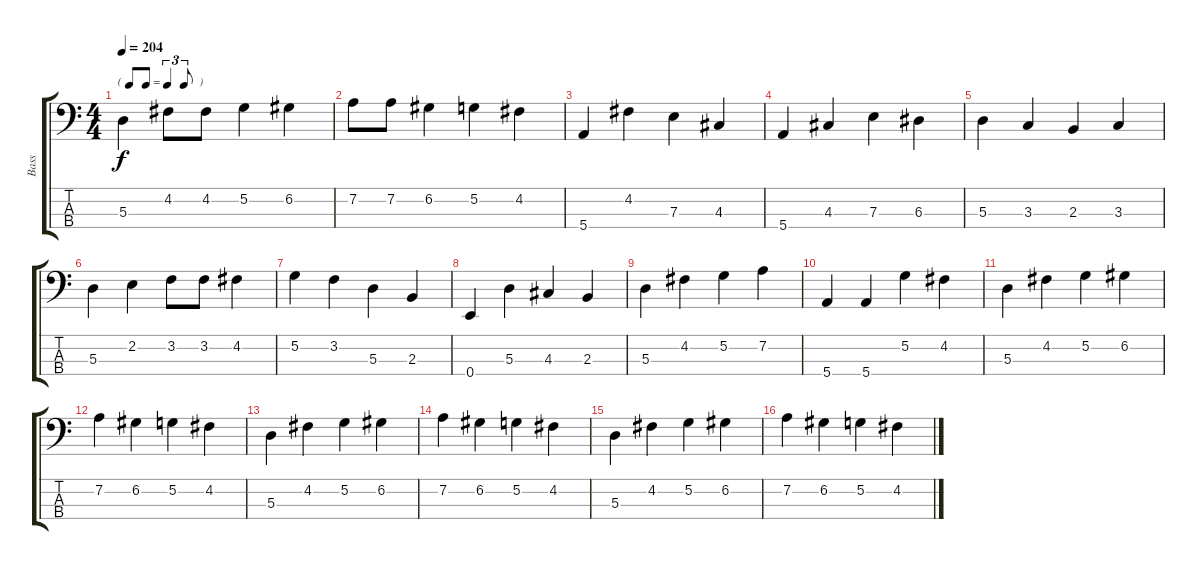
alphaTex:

\track ("Bass" "Bass") {instrument acousticbass}
\staff {score tabs}
\tuning (G2 D2 A1 E1) {hide}
\ts (4 4)
\tf triplet8th
\tempo 204
\clef f4
\ks c
5.3.4{dy f} 4.2.8 4.2.8 5.2.4 6.2.4 |
7.2.8 7.2.8 6.2.4 5.2.4 4.2.4 |
5.4.4 4.2.4 7.3.4 4.3.4 |
5.4.4 4.3.4 7.3.4 6.3.4 |
5.3.4 3.3.4 2.3.4 3.3.4 |
5.3.4 2.2.4 3.2.8 3.2.8 4.2.4 |
5.2.4 3.2.4 5.3.4 2.3.4 |
0.4.4 5.3.4 4.3.4 2.3.4 |
5.3.4 4.2.4 5.2.4 7.2.4 |
5.4.4 5.4.4 5.2.4 4.2.4 |
5.3.4 4.2.4 5.2.4 6.2.4 |
7.2.4 6.2.4 5.2.4 4.2.4 |
5.3.4 4.2.4 5.2.4 6.2.4 |
7.2.4 6.2.4 5.2.4 4.2.4 |
5.3.4 4.2.4 5.2.4 6.2.4 |
7.2.4 6.2.4 5.2.4 4.2.4
